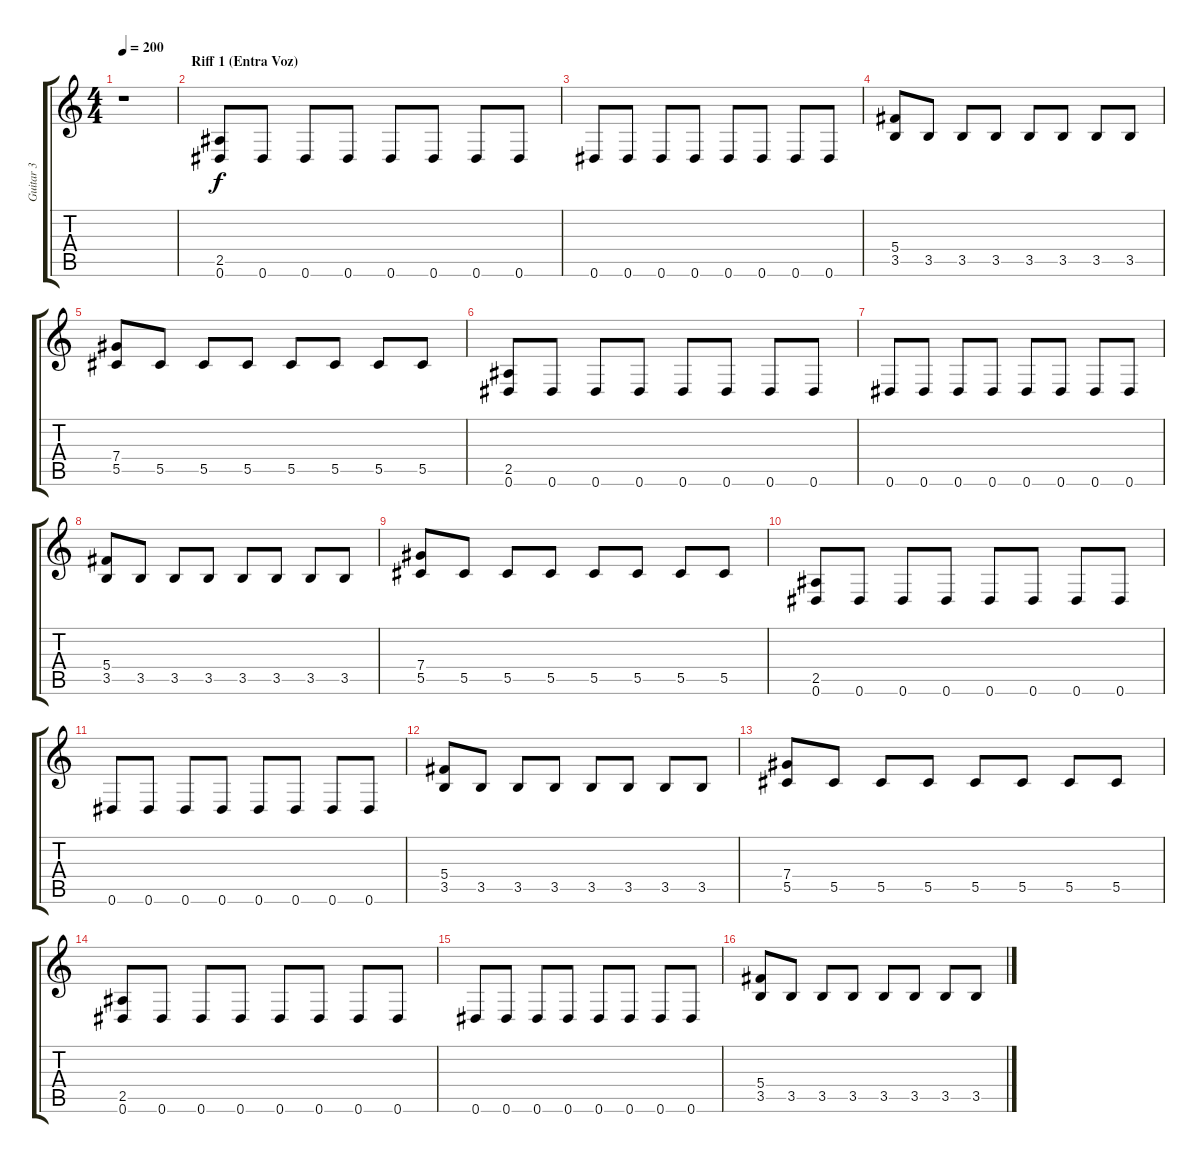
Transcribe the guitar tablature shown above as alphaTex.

\track ("Guitar 3" "Guitar 3") {instrument overdrivenguitar}
\staff {score tabs}
\tuning (Eb4 Bb3 Gb3 Db3 Ab2 Eb2) {hide}
\ts (4 4)
\tempo 200
\clef g2
\ks c
r.1{dy f} |
\section ("" "Riff 1 (Entra Voz)")
(2.5 0.6).8 0.6.8 0.6.8 0.6.8 0.6.8 0.6.8 0.6.8 0.6.8 |
0.6.8 0.6.8 0.6.8 0.6.8 0.6.8 0.6.8 0.6.8 0.6.8 |
(5.4 3.5).8 3.5.8 3.5.8 3.5.8 3.5.8 3.5.8 3.5.8 3.5.8 |
(7.4 5.5).8 5.5.8 5.5.8 5.5.8 5.5.8 5.5.8 5.5.8 5.5.8 |
(2.5 0.6).8 0.6.8 0.6.8 0.6.8 0.6.8 0.6.8 0.6.8 0.6.8 |
0.6.8 0.6.8 0.6.8 0.6.8 0.6.8 0.6.8 0.6.8 0.6.8 |
(5.4 3.5).8 3.5.8 3.5.8 3.5.8 3.5.8 3.5.8 3.5.8 3.5.8 |
(7.4 5.5).8 5.5.8 5.5.8 5.5.8 5.5.8 5.5.8 5.5.8 5.5.8 |
(2.5 0.6).8 0.6.8 0.6.8 0.6.8 0.6.8 0.6.8 0.6.8 0.6.8 |
0.6.8 0.6.8 0.6.8 0.6.8 0.6.8 0.6.8 0.6.8 0.6.8 |
(5.4 3.5).8 3.5.8 3.5.8 3.5.8 3.5.8 3.5.8 3.5.8 3.5.8 |
(7.4 5.5).8 5.5.8 5.5.8 5.5.8 5.5.8 5.5.8 5.5.8 5.5.8 |
(2.5 0.6).8 0.6.8 0.6.8 0.6.8 0.6.8 0.6.8 0.6.8 0.6.8 |
0.6.8 0.6.8 0.6.8 0.6.8 0.6.8 0.6.8 0.6.8 0.6.8 |
(5.4 3.5).8 3.5.8 3.5.8 3.5.8 3.5.8 3.5.8 3.5.8 3.5.8
